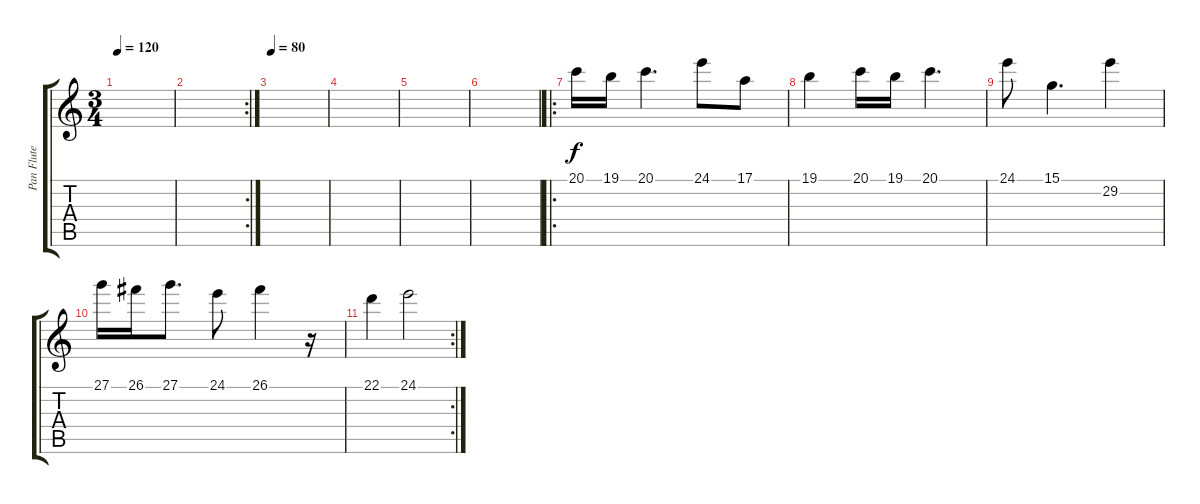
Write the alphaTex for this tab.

\track ("Pan Flute" "Pan Flute") {instrument panflute}
\staff {score tabs}
\tuning (E4 B3 G3 D3 A2 E2) {hide}
\ts (3 4)
\tempo 120
\clef g2
\ks c
|
\rc 2
|
\tempo 80
|
|
|
|
\ro
20.1.16 19.1.16 20.1.4{d} 24.1.8 17.1.8 |
19.1.4 20.1.16 19.1.16 20.1.4{d} |
24.1.8 15.1.4{d} 29.2.4 |
27.1.16 26.1.16 27.1.8{d} 24.1.8 26.1.4 r.16 |
\rc 2
22.1.4 24.1.2
